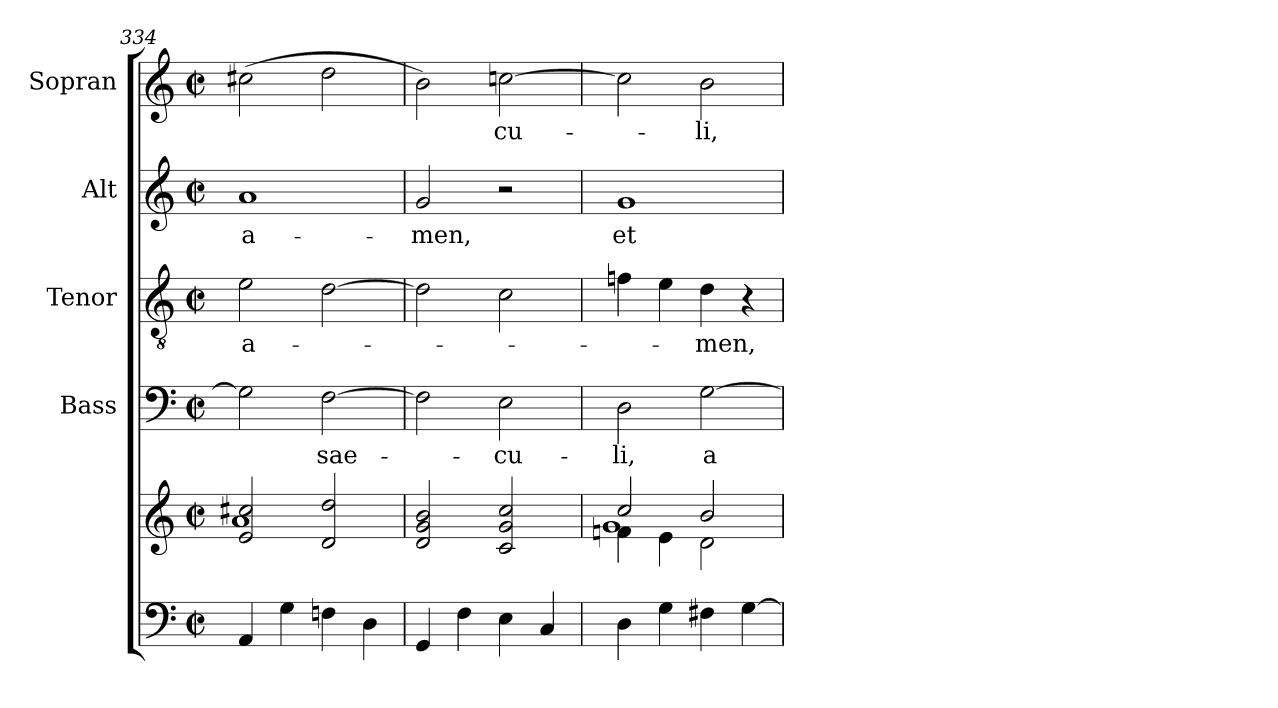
**kern	**kern	**kern	**text	**kern	**text	**kern	**text	**kern	**text
*part5	*part5	*part4	*part4	*part3	*part3	*part2	*part2	*part1	*part1
*staff6	*staff5	*staff4	*staff4	*staff3	*staff3	*staff2	*staff2	*staff1	*staff1
*	*	*I"Bass	*	*I"Tenor	*	*I"Alt	*	*I"Sopran	*
*	*	*I'B.	*	*I'T.	*	*I'A.	*	*I'S.	*
!!LO:PB:g=z
*clefF4	*clefG2	*clefF4	*	*clefGv2	*	*clefG2	*	*clefG2	*
*k[]	*k[]	*k[]	*	*k[]	*	*k[]	*	*k[]	*
*C:	*C:	*C:	*	*C:	*	*C:	*	*C:	*
*M2/2	*M2/2	*M2/2	*	*M2/2	*	*M2/2	*	*M2/2	*
*met(c|)	*met(c|)	*met(c|)	*	*met(c|)	*	*met(c|)	*	*met(c|)	*
=334	=334	=334	=334	=334	=334	=334	=334	=334	=334
*	*^	*	*	*	*	*	*	*	*
!	!	!	!	!	!	!LO:LY:b	!	!LO:LY:b	!	!
4AA/	2e/ 2cc#X/	1a	2G\]	.	2e\	a-	1a	a-	(>2cc#X\	.
4G\	.	.	.	.	.	.	.	.	.	.
!	!	!	!	!LO:LY:b	!	!	!	!	!	!
4Fn\	2d/ 2dd/	.	[2F\	sae-	[2d\	.	.	.	2dd\	.
4D\	.	.	.	.	.	.	.	.	.	.
*	*v	*v	*	*	*	*	*	*	*	*
=335	=335	=335	=335	=335	=335	=335	=335	=335	=335
!	!	!	!	!	!	!	!LO:LY:b	!	!
4GG/	2d/ 2g/ 2b/	2F\]	.	2d\]	.	2g/	-men,	2b\)	.
4F\	.	.	.	.	.	.	.	.	.
!	!	!	!LO:LY:b	!	!	!	!	!	!LO:LY:b
4E\	2c/ 2g/ 2cc/	2E\	-cu-	2c\	.	2r	.	[2ccn\	-cu-
4C/	.	.	.	.	.	.	.	.	.
=336	=336	=336	=336	=336	=336	=336	=336	=336	=336
*	*^	*	*	*	*	*	*	*	*
*	*	*^	*	*	*	*	*	*	*	*
!	!	!	!	!	!LO:LY:b	!	!	!	!LO:LY:b	!	!
4D\	2cc/	4fn\	1g	2D\	-li,	4fn\	.	1g	et	2cc\]	.
4G\	.	4e\	.	.	.	4e\	.	.	.	.	.
!	!	!	!	!	!LO:LY:b	!	!LO:LY:b	!	!	!	!LO:LY:b
4F#X\	2b/	2d\	.	[2G\	a-	4d\	-men,	.	.	2b\	-li,
[4G\	.	.	.	.	.	4r	.	.	.	.	.
*	*v	*v	*v	*	*	*	*	*	*	*	*
=	=	=	=	=	=	=	=	=	=
*-	*-	*-	*-	*-	*-	*-	*-	*-	*-
